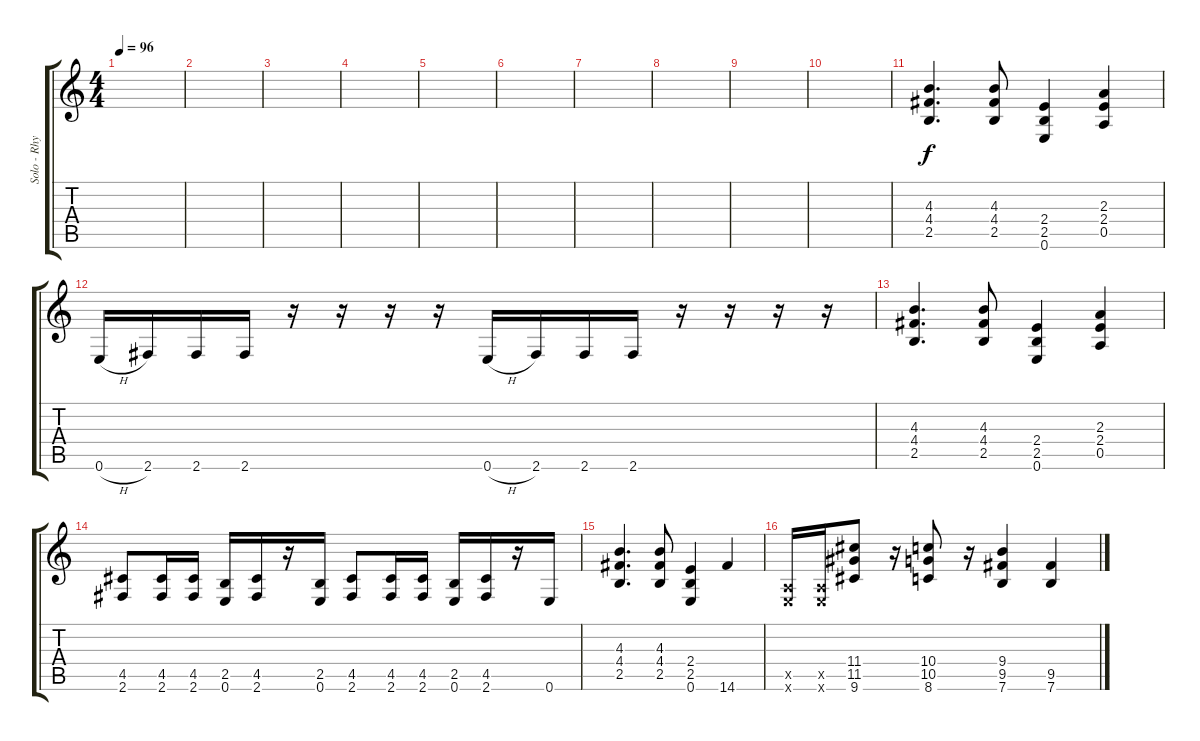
\track ("Solo - Rhythm" "Solo - Rhy") {instrument acousticguitarsteel}
\staff {score tabs}
\tuning (E4 B3 G3 D3 A2 E2) {hide}
\ts (4 4)
\tempo 96
\clef g2
\ks c
|
|
|
|
|
|
|
|
|
|
(4.3 4.4 2.5).4{d} (4.3 4.4 2.5).8 (2.4 2.5 0.6).4 (2.3 2.4 0.5).4 |
0.6{h}.16 2.6.16 2.6.16 2.6.16 r.16 r.16 r.16 r.16 0.6{h}.16 2.6.16 2.6.16 2.6.16 r.16 r.16 r.16 r.16 |
(4.3 4.4 2.5).4{d} (4.3 4.4 2.5).8 (2.4 2.5 0.6).4 (2.3 2.4 0.5).4 |
(4.5 2.6).8 (4.5 2.6).16 (4.5 2.6).16 (2.5 0.6).16 (4.5 2.6).16 r.16 (2.5 0.6).16 (4.5 2.6).8 (4.5 2.6).16 (4.5 2.6).16 (2.5 0.6).16 (4.5 2.6).16 r.16 0.6.16 |
(4.3 4.4 2.5).4{d} (4.3 4.4 2.5).8 (2.4 2.5 0.6).4 14.6.4 |
(0.5{x} 0.6{x}).16 (0.5{x} 0.6{x}).16 (11.4 11.5 9.6).8 r.16 (10.4 10.5 8.6).8 r.16 (9.4 9.5 7.6).4 (9.5 7.6).4
